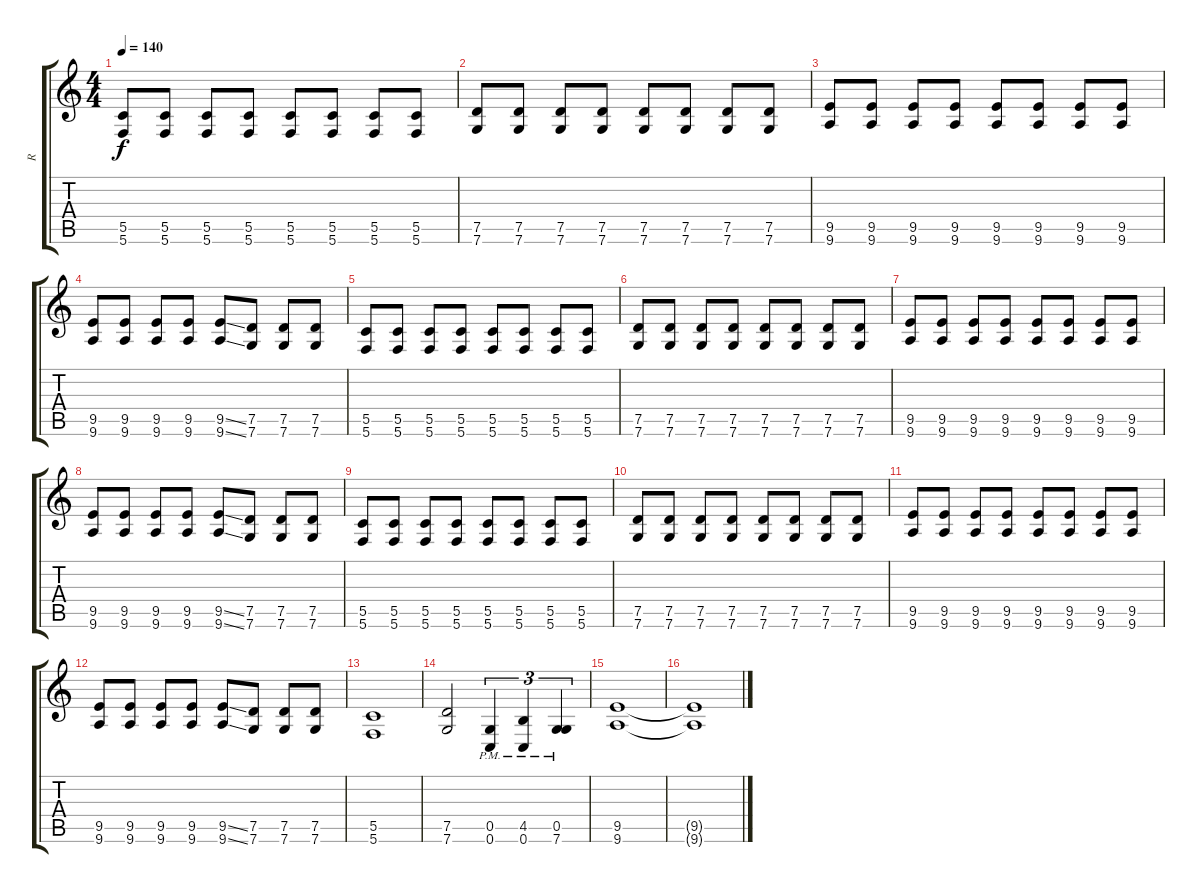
\track ("R" "R") {instrument distortionguitar}
\staff {score tabs}
\tuning (D4 A3 F3 C3 G2 C2) {hide}
\ts (4 4)
\tempo 140
\clef g2
\ks c
(5.5 5.6).8{dy f} (5.5 5.6).8 (5.5 5.6).8 (5.5 5.6).8 (5.5 5.6).8 (5.5 5.6).8 (5.5 5.6).8 (5.5 5.6).8 |
(7.5 7.6).8 (7.5 7.6).8 (7.5 7.6).8 (7.5 7.6).8 (7.5 7.6).8 (7.5 7.6).8 (7.5 7.6).8 (7.5 7.6).8 |
(9.5 9.6).8 (9.5 9.6).8 (9.5 9.6).8 (9.5 9.6).8 (9.5 9.6).8 (9.5 9.6).8 (9.5 9.6).8 (9.5 9.6).8 |
(9.5 9.6).8 (9.5 9.6).8 (9.5 9.6).8 (9.5 9.6).8 (9.5{ss} 9.6{ss}).8 (7.5 7.6).8 (7.5 7.6).8 (7.5 7.6).8 |
(5.5 5.6).8 (5.5 5.6).8 (5.5 5.6).8 (5.5 5.6).8 (5.5 5.6).8 (5.5 5.6).8 (5.5 5.6).8 (5.5 5.6).8 |
(7.5 7.6).8 (7.5 7.6).8 (7.5 7.6).8 (7.5 7.6).8 (7.5 7.6).8 (7.5 7.6).8 (7.5 7.6).8 (7.5 7.6).8 |
(9.5 9.6).8 (9.5 9.6).8 (9.5 9.6).8 (9.5 9.6).8 (9.5 9.6).8 (9.5 9.6).8 (9.5 9.6).8 (9.5 9.6).8 |
(9.5 9.6).8 (9.5 9.6).8 (9.5 9.6).8 (9.5 9.6).8 (9.5{ss} 9.6{ss}).8 (7.5 7.6).8 (7.5 7.6).8 (7.5 7.6).8 |
(5.5 5.6).8 (5.5 5.6).8 (5.5 5.6).8 (5.5 5.6).8 (5.5 5.6).8 (5.5 5.6).8 (5.5 5.6).8 (5.5 5.6).8 |
(7.5 7.6).8 (7.5 7.6).8 (7.5 7.6).8 (7.5 7.6).8 (7.5 7.6).8 (7.5 7.6).8 (7.5 7.6).8 (7.5 7.6).8 |
(9.5 9.6).8 (9.5 9.6).8 (9.5 9.6).8 (9.5 9.6).8 (9.5 9.6).8 (9.5 9.6).8 (9.5 9.6).8 (9.5 9.6).8 |
(9.5 9.6).8 (9.5 9.6).8 (9.5 9.6).8 (9.5 9.6).8 (9.5{ss} 9.6{ss}).8 (7.5 7.6).8 (7.5 7.6).8 (7.5 7.6).8 |
(5.5 5.6).1 |
(7.5 7.6).2 (0.5{pm} 0.6{pm}).4{tu (3 2)} (4.5{pm} 0.6{pm}).4{tu (3 2)} (0.5{pm} 7.6{pm}).4{tu (3 2)} |
(9.5 9.6).1 |
(9.5{t} 9.6{t}).1
